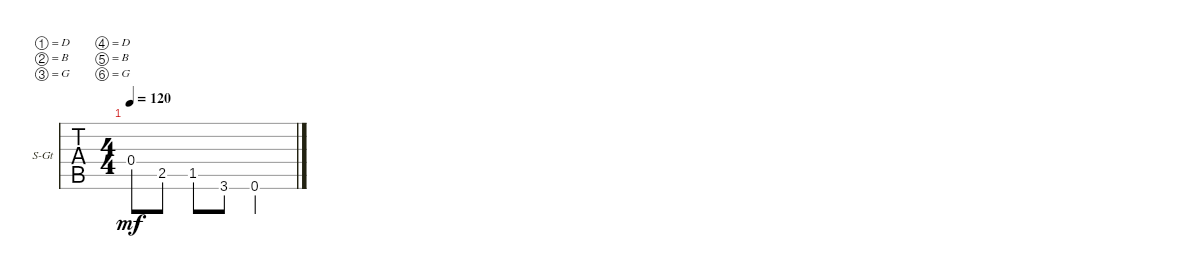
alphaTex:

\bracketExtendMode groupsimilarinstruments
\multiBarRest
\firstSystemTrackNameOrientation horizontal
\otherSystemsTrackNameOrientation horizontal
\track ("Steel Guitar" "S-Gt") {instrument acousticguitarsteel}
\staff {tabs}
\tuning (D4 B3 G3 D3 B2 G2)
\ts (4 4)
\tempo 120
\clef g2
\ks g
0.4.8{dy mf} 2.5.8 1.5.8 3.6.8 0.6.2
